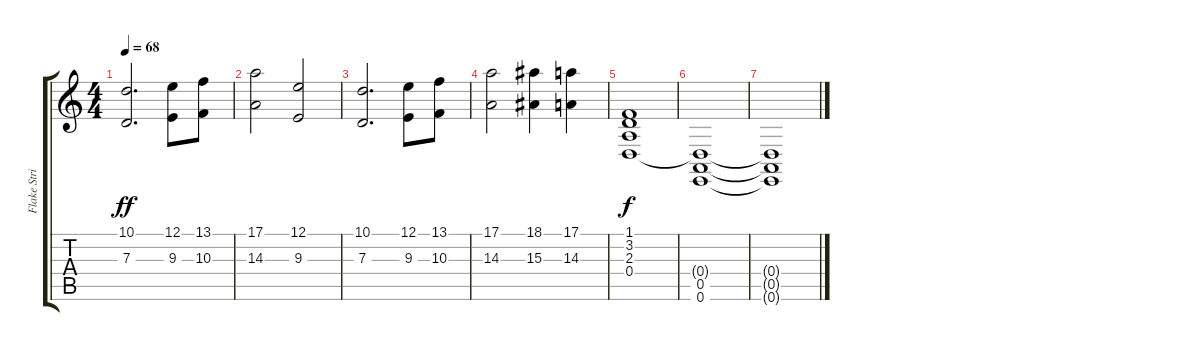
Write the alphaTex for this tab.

\track ("Flake String 1" "Flake Stri") {instrument stringensemble2}
\staff {score tabs}
\tuning (E4 B3 G3 D3 A2 E2) {hide}
\ts (4 4)
\tempo 68
\clef g2
\ks c
(10.1 7.3).2{d dy ff instrument stringensemble1} (12.1 9.3).8 (13.1 10.3).8 |
(17.1 14.3).2 (12.1 9.3).2 |
(10.1 7.3).2{d} (12.1 9.3).8 (13.1 10.3).8 |
(17.1 14.3).2 (18.1 15.3).4 (17.1 14.3).4 |
(1.1 3.2 2.3 0.4).1{dy f volume 6} |
(0.4{t} 0.5 0.6).1{volume 3} |
(0.4{t} 0.5{t} 0.6{t}).1{volume 0}
